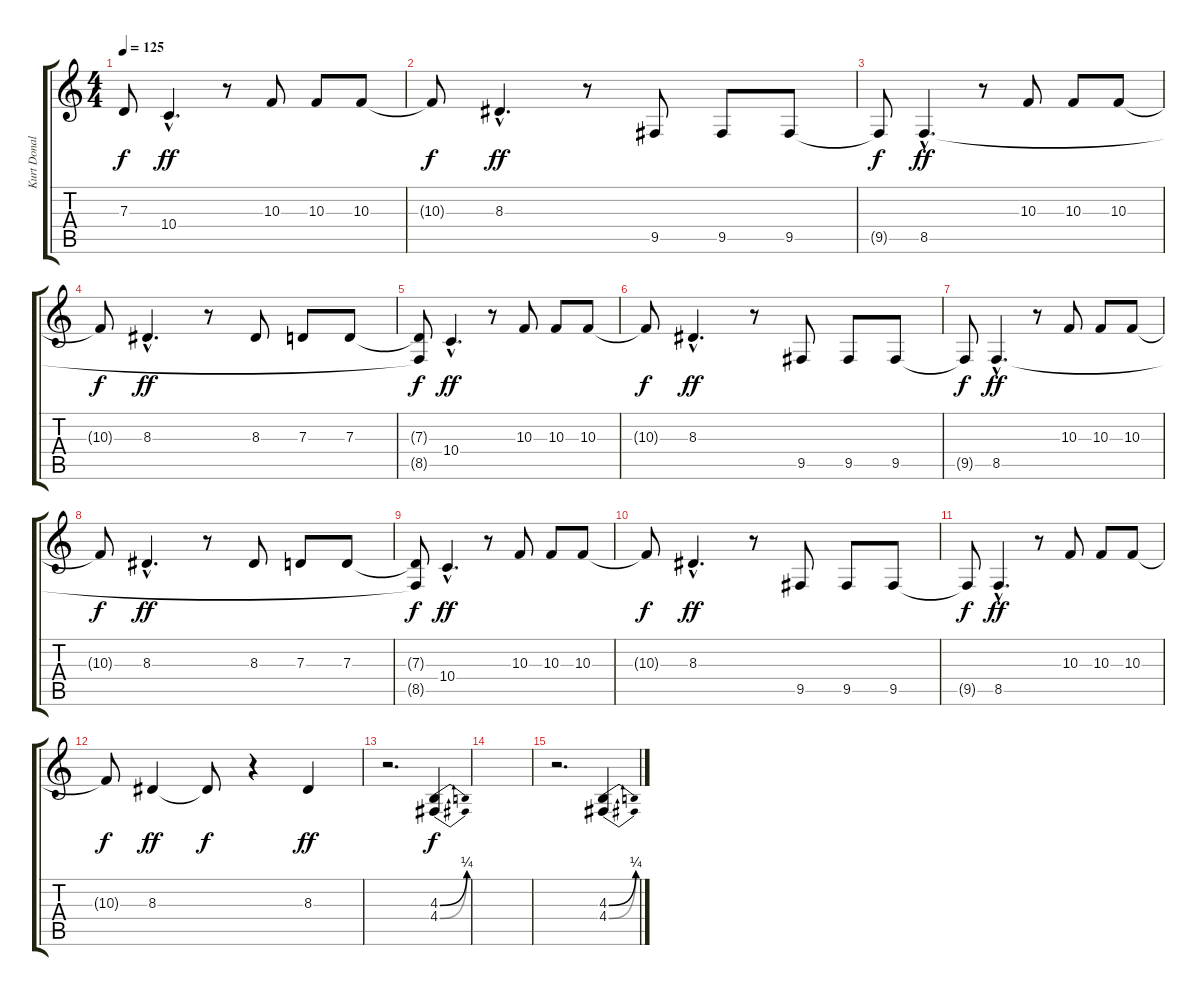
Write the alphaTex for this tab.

\track ("Kurt Donald Cobain (Voix)" "Kurt Donal") {instrument altosax}
\staff {score tabs}
\tuning (E4 B3 G3 D3 A2 E2) {hide}
\ts (4 4)
\tempo 125
\clef g2
\ks c
7.3{t}.8{dy f} 10.4{hac}.4{d dy ff} r.8 10.3.8 10.3.8 10.3.8 |
10.3{t}.8{dy f} 8.3{hac}.4{d dy ff} r.8 9.5.8 9.5.8 9.5.8 |
9.5{t}.8{dy f} 8.5{hac}.4{d dy ff} r.8 10.3.8 10.3.8 10.3.8 |
10.3{t}.8{dy f} 8.3{hac}.4{d dy ff} r.8 8.3.8 7.3.8 7.3.8 |
(7.3{t} 8.5{t}).8{dy f} 10.4{hac}.4{d dy ff} r.8 10.3.8 10.3.8 10.3.8 |
10.3{t}.8{dy f} 8.3{hac}.4{d dy ff} r.8 9.5.8 9.5.8 9.5.8 |
9.5{t}.8{dy f} 8.5{hac}.4{d dy ff} r.8 10.3.8 10.3.8 10.3.8 |
10.3{t}.8{dy f} 8.3{hac}.4{d dy ff} r.8 8.3.8 7.3.8 7.3.8 |
(7.3{t} 8.5{t}).8{dy f} 10.4{hac}.4{d dy ff} r.8 10.3.8 10.3.8 10.3.8 |
10.3{t}.8{dy f} 8.3{hac}.4{d dy ff} r.8 9.5.8 9.5.8 9.5.8 |
9.5{t}.8{dy f} 8.5{hac}.4{d dy ff} r.8 10.3.8 10.3.8 10.3.8 |
10.3{t}.8{dy f} 8.3.4{dy ff} 8.3{t}.8{dy f} r.4 8.3.4{dy ff} |
r.2{d} (4.3{be (bend 0 0 60 1)} 4.4{be (bend 0 0 60 1)}).4{dy f} |
|
r.2{d} (4.3{be (bend 0 0 60 1)} 4.4{be (bend 0 0 60 1)}).4
